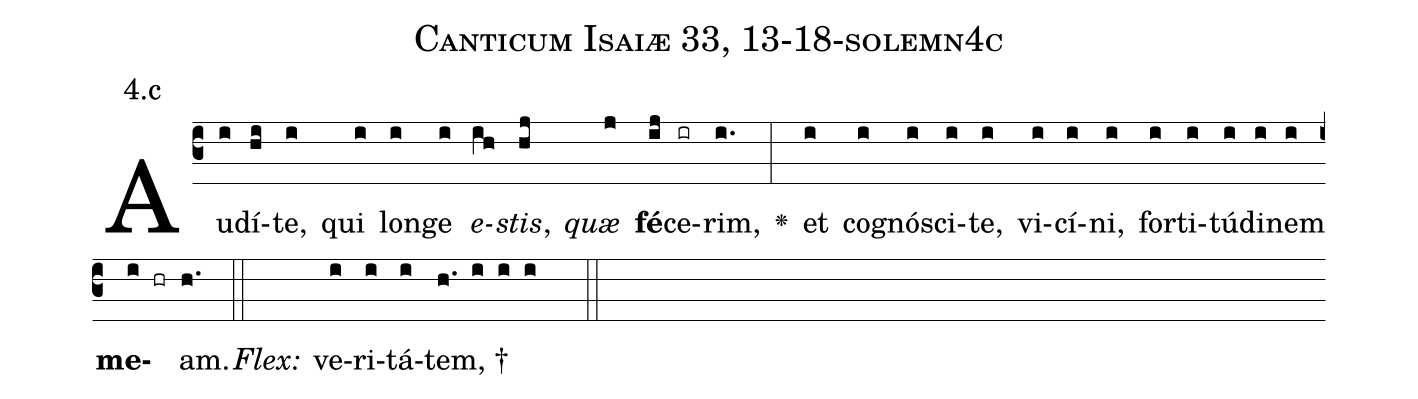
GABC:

name: Canticum Isaiæ 33, 13-18-solemn4c;
annotation: 4.c;
%%
(c3)Au(i)dí(hi)te,(i) qui(i) lon(i)ge(i) <i>e</i>(ih)<i>stis</i>,(hj) <i>quæ</i>(j) <b>fé</b>(ij)ce(ir)rim,(i.) <v>\greheightstar</v>(:) et(i) co(i)gnó(i)sci(i)te,(i) vi(i)cí(i)ni,(i) for(i)ti(i)tú(i)di(i)nem(i) <b>me</b>(i hr)am.(h.) (::)
<i>Flex:</i>()  ve(i)ri(i)tá(i)tem, †(h. i i i  ::)

%E(i) u(i) o(i) u(i) a(i) e.(h.) (::)
